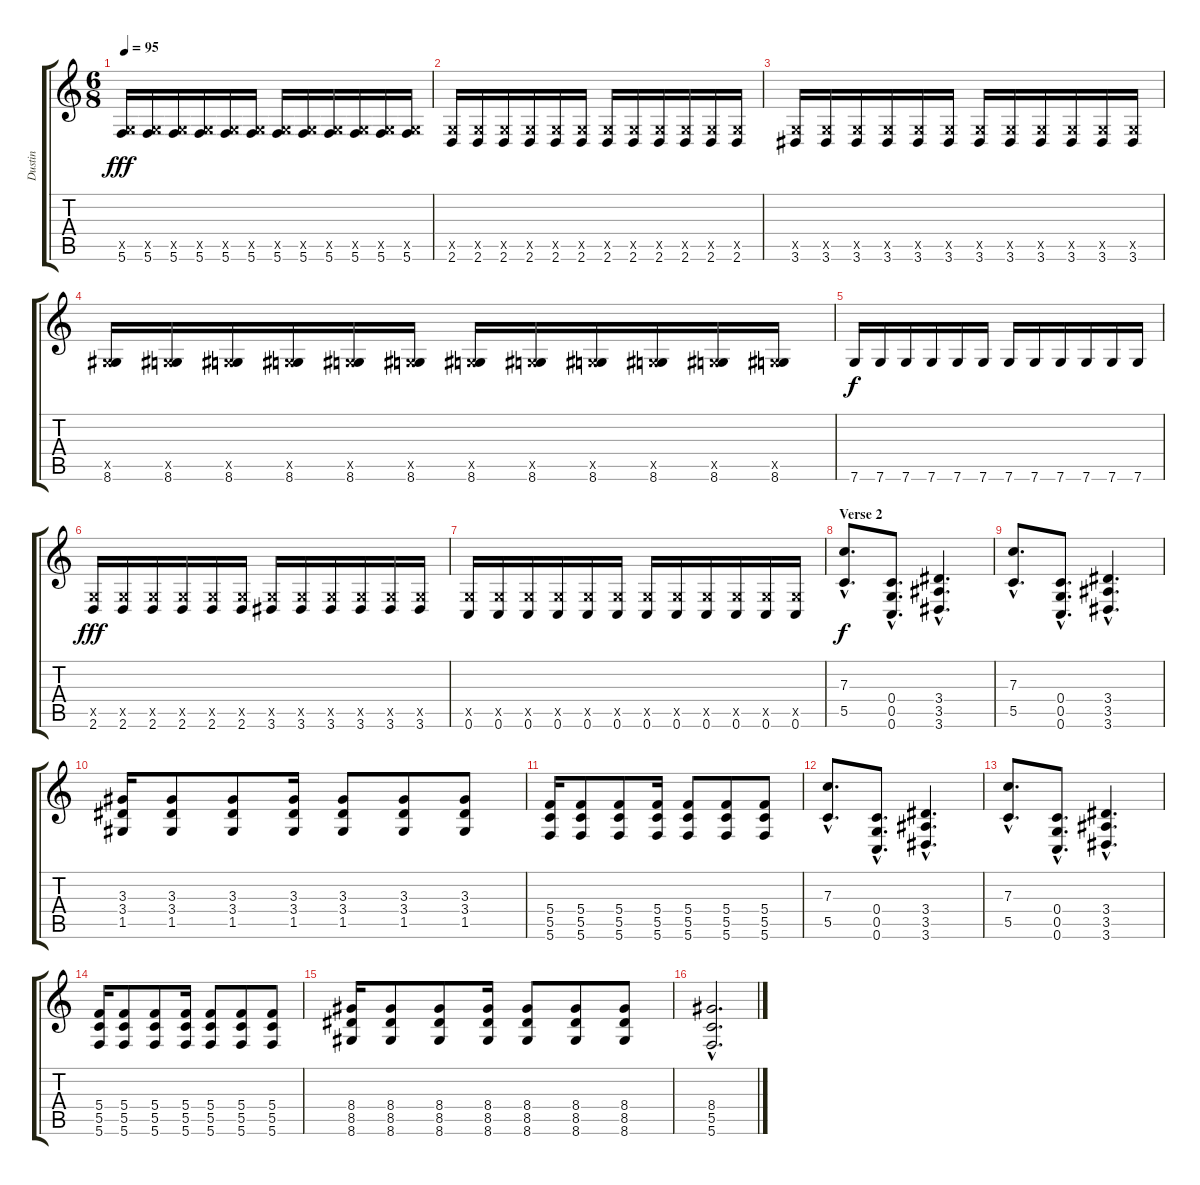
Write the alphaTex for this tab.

\track ("Dustin " "Dustin ") {instrument distortionguitar}
\staff {score tabs}
\tuning (D4 A3 F3 C3 G2 C2) {hide}
\ts (6 8)
\tempo 95
\clef g2
\ks c
(0.5{x} 5.6).16{dy fff} (0.5{x} 5.6).16 (0.5{x} 5.6).16 (0.5{x} 5.6).16 (0.5{x} 5.6).16 (0.5{x} 5.6).16 (0.5{x} 5.6).16 (0.5{x} 5.6).16 (0.5{x} 5.6).16 (0.5{x} 5.6).16 (0.5{x} 5.6).16 (0.5{x} 5.6).16 |
(0.5{x} 2.6).16 (0.5{x} 2.6).16 (0.5{x} 2.6).16 (0.5{x} 2.6).16 (0.5{x} 2.6).16 (0.5{x} 2.6).16 (0.5{x} 2.6).16 (0.5{x} 2.6).16 (0.5{x} 2.6).16 (0.5{x} 2.6).16 (0.5{x} 2.6).16 (0.5{x} 2.6).16 |
(0.5{x} 3.6).16 (0.5{x} 3.6).16 (0.5{x} 3.6).16 (0.5{x} 3.6).16 (0.5{x} 3.6).16 (0.5{x} 3.6).16 (0.5{x} 3.6).16 (0.5{x} 3.6).16 (0.5{x} 3.6).16 (0.5{x} 3.6).16 (0.5{x} 3.6).16 (0.5{x} 3.6).16 |
(0.5{x} 8.6).16 (0.5{x} 8.6).16 (0.5{x} 8.6).16 (0.5{x} 8.6).16 (0.5{x} 8.6).16 (0.5{x} 8.6).16 (0.5{x} 8.6).16 (0.5{x} 8.6).16 (0.5{x} 8.6).16 (0.5{x} 8.6).16 (0.5{x} 8.6).16 (0.5{x} 8.6).16 |
7.6.16{dy f} 7.6.16 7.6.16 7.6.16 7.6.16 7.6.16 7.6.16 7.6.16 7.6.16 7.6.16 7.6.16 7.6.16 |
(0.5{x} 2.6).16{dy fff} (0.5{x} 2.6).16 (0.5{x} 2.6).16 (0.5{x} 2.6).16 (0.5{x} 2.6).16 (0.5{x} 2.6).16 (0.5{x} 3.6).16 (0.5{x} 3.6).16 (0.5{x} 3.6).16 (0.5{x} 3.6).16 (0.5{x} 3.6).16 (0.5{x} 3.6).16 |
(0.5{x} 0.6).16 (0.5{x} 0.6).16 (0.5{x} 0.6).16 (0.5{x} 0.6).16 (0.5{x} 0.6).16 (0.5{x} 0.6).16 (0.5{x} 0.6).16 (0.5{x} 0.6).16 (0.5{x} 0.6).16 (0.5{x} 0.6).16 (0.5{x} 0.6).16 (0.5{x} 0.6).16 |
\section ("" "Verse 2")
(7.3{hac} 5.5{hac}).8{d dy f} (0.4{hac} 0.5{hac} 0.6{hac}).8{d} (3.4{hac} 3.5{hac} 3.6{hac}).4{d} |
(7.3{hac} 5.5{hac}).8{d} (0.4{hac} 0.5{hac} 0.6{hac}).8{d} (3.4{hac} 3.5{hac} 3.6{hac}).4{d} |
(3.3 3.4 1.5).16 (3.3 3.4 1.5).8 (3.3 3.4 1.5).8 (3.3 3.4 1.5).16 (3.3 3.4 1.5).8 (3.3 3.4 1.5).8 (3.3 3.4 1.5).8 |
(5.4 5.5 5.6).16 (5.4 5.5 5.6).8 (5.4 5.5 5.6).8 (5.4 5.5 5.6).16 (5.4 5.5 5.6).8 (5.4 5.5 5.6).8 (5.4 5.5 5.6).8 |
(7.3{hac} 5.5{hac}).8{d} (0.4{hac} 0.5{hac} 0.6{hac}).8{d} (3.4{hac} 3.5{hac} 3.6{hac}).4{d} |
(7.3{hac} 5.5{hac}).8{d} (0.4{hac} 0.5{hac} 0.6{hac}).8{d} (3.4{hac} 3.5{hac} 3.6{hac}).4{d} |
(5.4 5.5 5.6).16 (5.4 5.5 5.6).8 (5.4 5.5 5.6).8 (5.4 5.5 5.6).16 (5.4 5.5 5.6).8 (5.4 5.5 5.6).8 (5.4 5.5 5.6).8 |
(8.4 8.5 8.6).16 (8.4 8.5 8.6).8 (8.4 8.5 8.6).8 (8.4 8.5 8.6).16 (8.4 8.5 8.6).8 (8.4 8.5 8.6).8 (8.4 8.5 8.6).8 |
(8.4{hac} 5.5{hac} 5.6{hac}).2{d}
